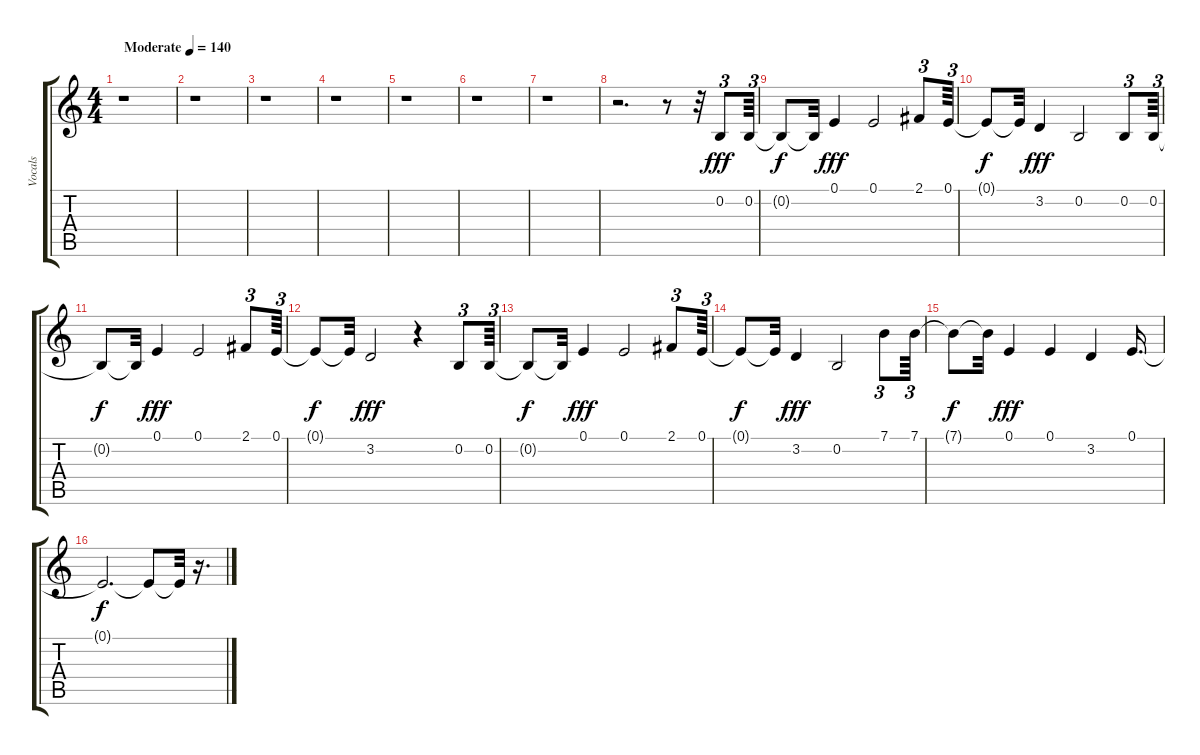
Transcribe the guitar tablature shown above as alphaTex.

\track ("Vocals" "Vocals") {instrument flute}
\staff {score tabs}
\tuning (E4 B3 G3 D3 A2 E2) {hide}
\ts (4 4)
\tempo (140 "Moderate")
\clef g2
\ks c
r.1{dy fff instrument flute} |
r.1 |
r.1 |
r.1 |
r.1 |
r.1 |
r.1 |
r.2{d} r.8 r.32 0.2.8{tu (3 2)} 0.2.64{tu (3 2)} |
0.2{t}.8{dy f} 0.2{t}.32 0.1.4{dy fff} 0.1.2 2.1.8{tu (3 2)} 0.1.64{tu (3 2)} |
0.1{t}.8{dy f} 0.1{t}.32 3.2.4{dy fff} 0.2.2 0.2.8{tu (3 2)} 0.2.64{tu (3 2)} |
0.2{t}.8{dy f} 0.2{t}.32 0.1.4{dy fff} 0.1.2 2.1.8{tu (3 2)} 0.1.64{tu (3 2)} |
0.1{t}.8{dy f} 0.1{t}.32 3.2.2{dy fff} r.4 0.2.8{tu (3 2)} 0.2.64{tu (3 2)} |
0.2{t}.8{dy f} 0.2{t}.32 0.1.4{dy fff} 0.1.2 2.1.8{tu (3 2)} 0.1.64{tu (3 2)} |
0.1{t}.8{dy f} 0.1{t}.32 3.2.4{dy fff} 0.2.2 7.1.8{tu (3 2)} 7.1.64{tu (3 2)} |
7.1{t}.8{dy f} 7.1{t}.32 0.1.4{dy fff} 0.1.4 3.2.4 0.1.16{d} |
0.1{t}.2{d dy f} 0.1{t}.8 0.1{t}.32 r.16{d}
